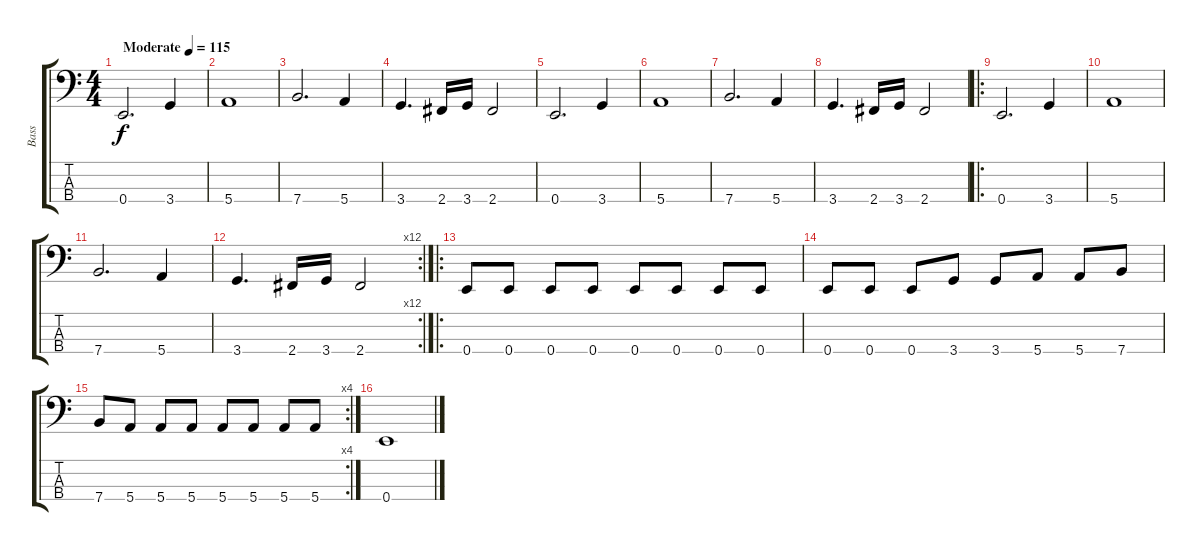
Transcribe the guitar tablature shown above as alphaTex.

\track ("Bass" "Bass") {instrument electricbasspick}
\staff {score tabs}
\tuning (G2 D2 A1 E1) {hide}
\ts (4 4)
\tempo (115 "Moderate")
\clef f4
\ks c
0.4.2{d dy f instrument electricbasspick} 3.4.4 |
5.4.1 |
7.4.2{d} 5.4.4 |
3.4.4{d} 2.4.16 3.4.16 2.4.2 |
0.4.2{d} 3.4.4 |
5.4.1 |
7.4.2{d} 5.4.4 |
3.4.4{d} 2.4.16 3.4.16 2.4.2 |
\ro
0.4.2{d} 3.4.4 |
5.4.1 |
7.4.2{d} 5.4.4 |
\rc 12
3.4.4{d} 2.4.16 3.4.16 2.4.2 |
\ro
0.4.8 0.4.8 0.4.8 0.4.8 0.4.8 0.4.8 0.4.8 0.4.8 |
0.4.8 0.4.8 0.4.8 3.4.8 3.4.8 5.4.8 5.4.8 7.4.8 |
\rc 4
7.4.8 5.4.8 5.4.8 5.4.8 5.4.8 5.4.8 5.4.8 5.4.8 |
0.4.1
